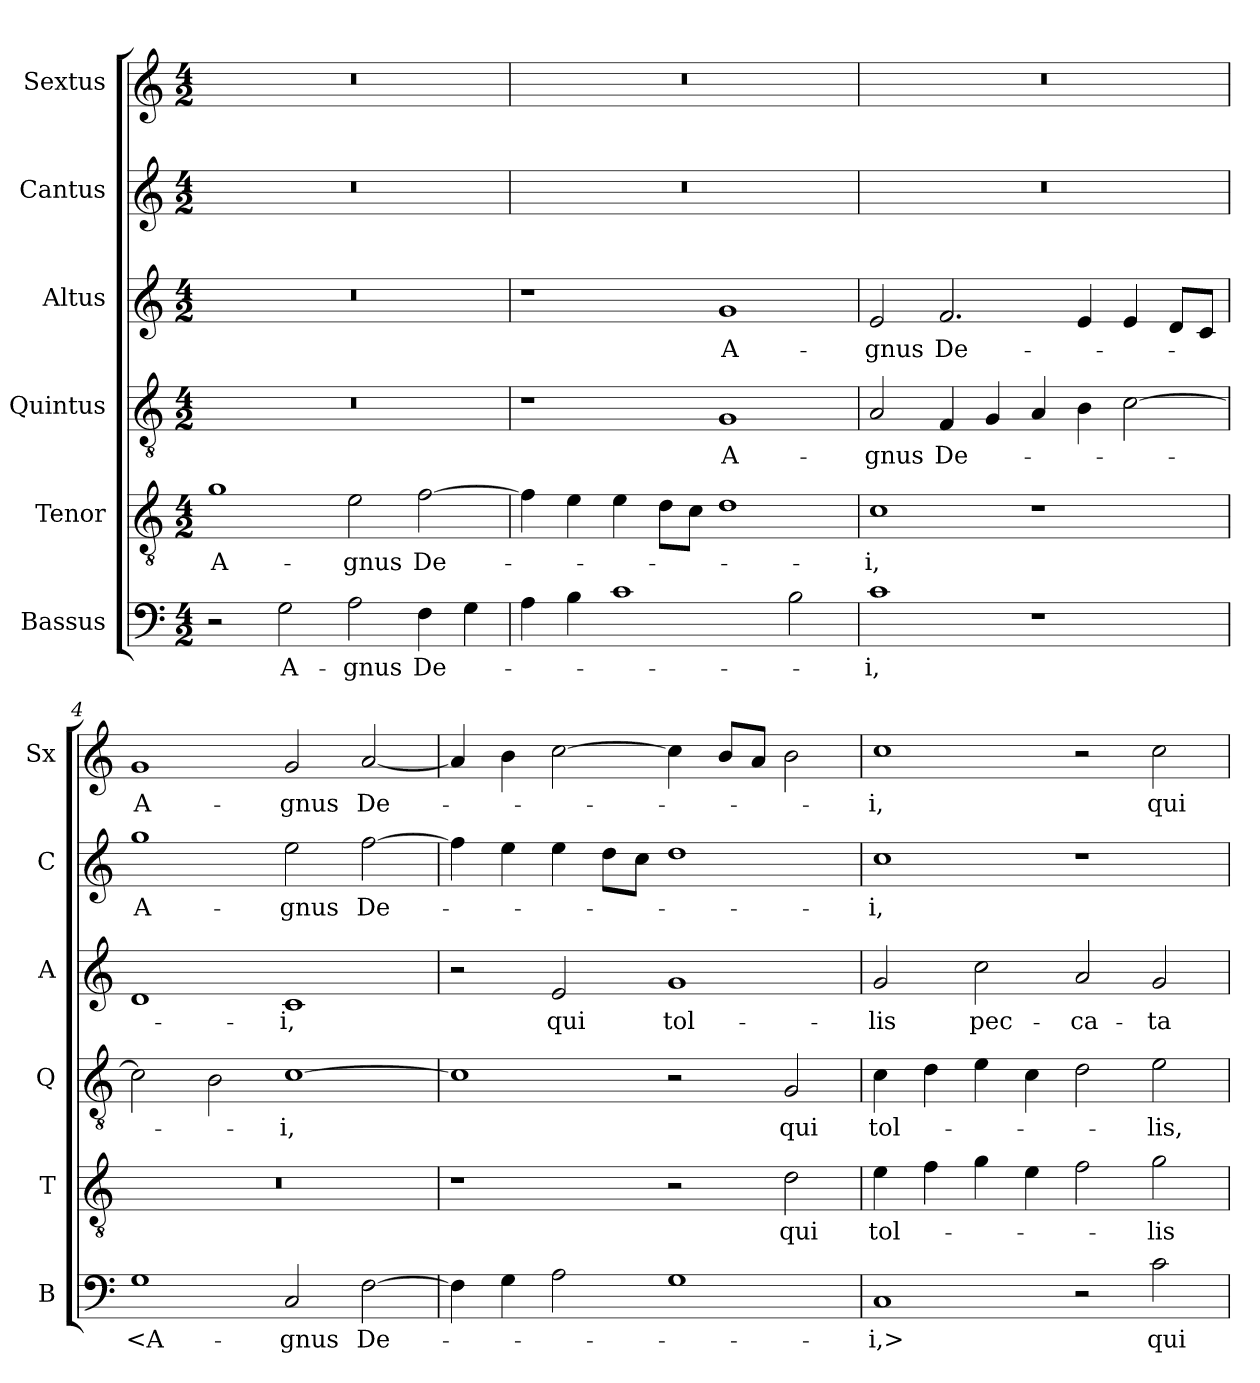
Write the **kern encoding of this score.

**kern	**text	**kern	**text	**kern	**text	**kern	**text	**kern	**text	**kern	**text
*part6	*part6	*part5	*part5	*part4	*part4	*part3	*part3	*part2	*part2	*part1	*part1
*staff6	*staff6	*staff5	*staff5	*staff4	*staff4	*staff3	*staff3	*staff2	*staff2	*staff1	*staff1
*I"Bassus	*	*I"Tenor	*	*I"Quintus	*	*I"Altus	*	*I"Cantus	*	*I"Sextus	*
*I'B	*	*I'T	*	*I'Q	*	*I'A	*	*I'C	*	*I'Sx	*
*clefF4	*	*clefGv2	*	*clefGv2	*	*clefG2	*	*clefG2	*	*clefG2	*
*	*	*ITrd7c12	*	*ITrd7c12	*	*	*	*	*	*	*
*k[]	*	*k[]	*	*k[]	*	*k[]	*	*k[]	*	*k[]	*
*C:	*	*C:	*	*C:	*	*C:	*	*C:	*	*C:	*
*M4/2	*	*M4/2	*	*M4/2	*	*M4/2	*	*M4/2	*	*M4/2	*
=1	=1	=1	=1	=1	=1	=1	=1	=1	=1	=1	=1
2r	.	1G\	A-	0r	.	0r	.	0r	.	0r	.
2G\	A-	.	.	.	.	.	.	.	.	.	.
2A\	-gnus	2E\	-gnus	.	.	.	.	.	.	.	.
4F\	De-	[2F\	De-	.	.	.	.	.	.	.	.
4G\	.	.	.	.	.	.	.	.	.	.	.
=2	=2	=2	=2	=2	=2	=2	=2	=2	=2	=2	=2
4A\	.	4F\]	.	1r	.	1r	.	0r	.	0r	.
4B\	.	4E\	.	.	.	.	.	.	.	.	.
1c\	.	4E\	.	.	.	.	.	.	.	.	.
.	.	8D\L	.	.	.	.	.	.	.	.	.
.	.	8C\J	.	.	.	.	.	.	.	.	.
.	.	1D\	.	1GG/	A-	1g/	A-	.	.	.	.
2B\	.	.	.	.	.	.	.	.	.	.	.
=3	=3	=3	=3	=3	=3	=3	=3	=3	=3	=3	=3
1c\	-i,	1C\	-i,	2AA/	-gnus	2e/	-gnus	0r	.	0r	.
.	.	.	.	4FF/	De-	2.f/	De-	.	.	.	.
.	.	.	.	4GG/	.	.	.	.	.	.	.
1r	.	1r	.	4AA/	.	.	.	.	.	.	.
.	.	.	.	4BB\	.	4e/	.	.	.	.	.
.	.	.	.	[2C\	.	4e/	.	.	.	.	.
.	.	.	.	.	.	8d/L	.	.	.	.	.
.	.	.	.	.	.	8c/J	.	.	.	.	.
=4	=4	=4	=4	=4	=4	=4	=4	=4	=4	=4	=4
1G\	<A-	0r	.	2C\]	.	1d/	.	1gg\	A-	1g/	A-
.	.	.	.	2BB\	.	.	.	.	.	.	.
2C/	-gnus	.	.	[1C\	-i,	1c/	-i,	2ee\	-gnus	2g/	-gnus
[2F\	De-	.	.	.	.	.	.	[2ff\	De-	[2a/	De-
=5	=5	=5	=5	=5	=5	=5	=5	=5	=5	=5	=5
4F\]	.	1r	.	1C\]	.	2r	.	4ff\]	.	4a/]	.
4G\	.	.	.	.	.	.	.	4ee\	.	4b\	.
2A\	.	.	.	.	.	2e/	qui	4ee\	.	[2cc\	.
.	.	.	.	.	.	.	.	8dd\L	.	.	.
.	.	.	.	.	.	.	.	8cc\J	.	.	.
1G\	.	2r	.	2r	.	1g/	tol-	1dd\	.	4cc\]	.
.	.	.	.	.	.	.	.	.	.	8b/L	.
.	.	.	.	.	.	.	.	.	.	8a/J	.
.	.	2D\	qui	2GG/	qui	.	.	.	.	2b\	.
=6	=6	=6	=6	=6	=6	=6	=6	=6	=6	=6	=6
1C/	-i,>	4E\	tol-	4C\	tol-	2g/	-lis	1cc\	-i,	1cc\	-i,
.	.	4F\	.	4D\	.	.	.	.	.	.	.
.	.	4G\	.	4E\	.	2cc\	pec-	.	.	.	.
.	.	4E\	.	4C\	.	.	.	.	.	.	.
2r	.	2F\	.	2D\	.	2a/	-ca-	1r	.	2r	.
2c\	qui	2G\	-lis	2E\	-lis,	2g/	-ta	.	.	2cc\	qui
=	=	=	=	=	=	=	=	=	=	=	=
*-	*-	*-	*-	*-	*-	*-	*-	*-	*-	*-	*-
